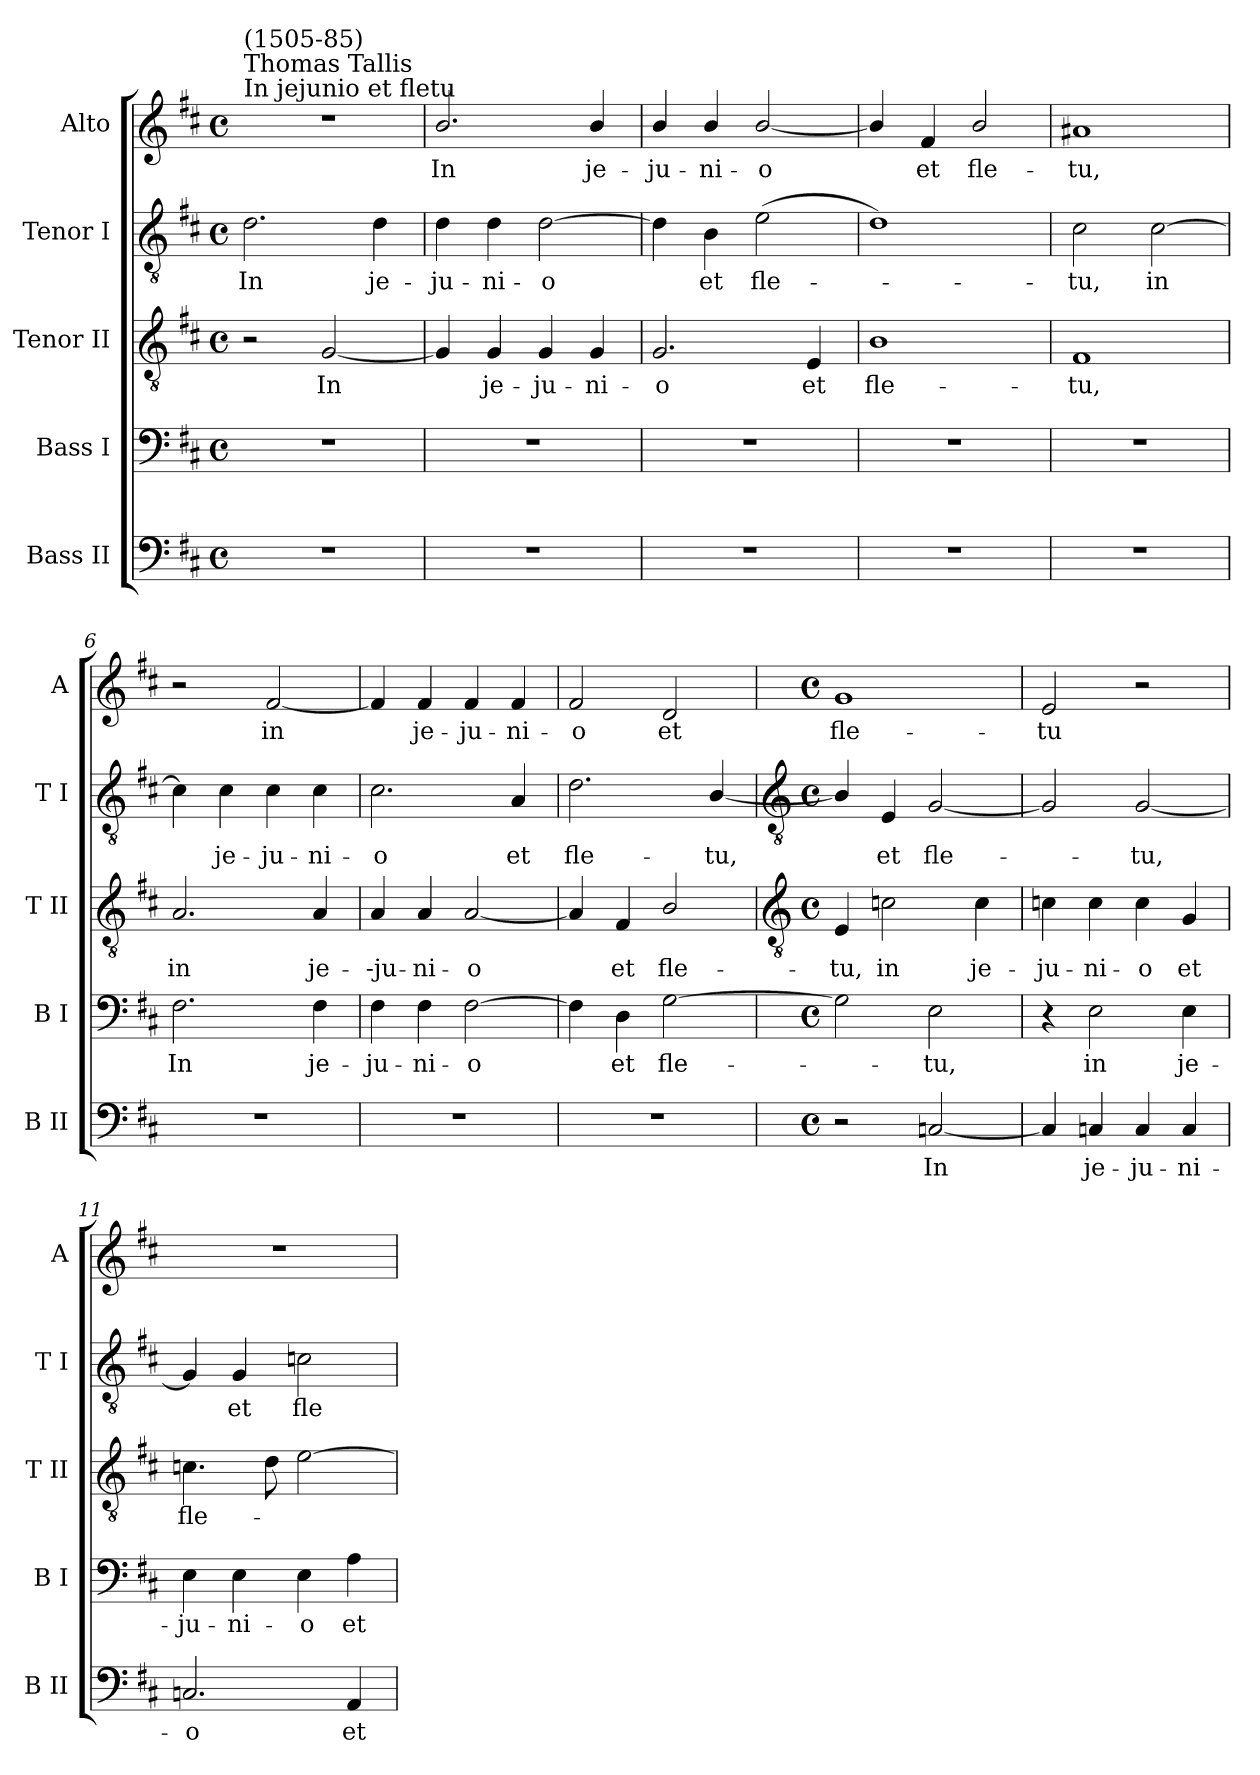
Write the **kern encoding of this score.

**kern	**text	**kern	**text	**kern	**text	**kern	**text	**kern	**text
*part5	*part5	*part4	*part4	*part3	*part3	*part2	*part2	*part1	*part1
*staff5	*staff5	*staff4	*staff4	*staff3	*staff3	*staff2	*staff2	*staff1	*staff1
*I"Bass II	*	*I"Bass I	*	*I"Tenor II	*	*I"Tenor I	*	*I"Alto	*
*I'B II	*	*I'B I	*	*I'T II	*	*I'T I	*	*I'A	*
*clefF4	*	*clefF4	*	*clefGv2	*	*clefGv2	*	*clefG2	*
*k[f#c#]	*	*k[f#c#]	*	*k[f#c#]	*	*k[f#c#]	*	*k[f#c#]	*
*D:	*	*D:	*	*D:	*	*D:	*	*D:	*
*M4/4	*	*M4/4	*	*M4/4	*	*M4/4	*	*M4/4	*
*met(c)	*	*met(c)	*	*met(c)	*	*met(c)	*	*met(c)	*
*MM96	*	*MM96	*	*MM96	*	*MM96	*	*MM96	*
=1	=1	=1	=1	=1	=1	=1	=1	=1	=1
!	!	!	!	!	!	!	!	!LO:TX:a:t=In jejunio et fletu	!
!	!	!	!	!	!	!	!	!LO:TX:a:t=Thomas Tallis	!
!	!	!	!	!	!	!	!	!LO:TX:a:t=(1505-85)	!
!	!	!	!	!	!	!	!LO:LY:b	!	!
1r	.	1r	.	2r	.	2.d\	In	1r	.
!	!	!	!	!	!LO:LY:b	!	!	!	!
.	.	.	.	[2G/	In	.	.	.	.
!	!	!	!	!	!	!	!LO:LY:b	!	!
.	.	.	.	.	.	4d\	je-	.	.
=2	=2	=2	=2	=2	=2	=2	=2	=2	=2
!	!	!	!	!	!	!	!LO:LY:b	!	!LO:LY:b
1r	.	1r	.	4G/]	.	4d\	-ju-	2.b/	In
!	!	!	!	!	!LO:LY:b	!	!LO:LY:b	!	!
.	.	.	.	4G/	je-	4d\	-ni-	.	.
!	!	!	!	!	!LO:LY:b	!	!LO:LY:b	!	!
.	.	.	.	4G/	-ju-	[2d\	-o	.	.
!	!	!	!	!	!LO:LY:b	!	!	!	!LO:LY:b
.	.	.	.	4G/	-ni-	.	.	4b/	je-
=3	=3	=3	=3	=3	=3	=3	=3	=3	=3
!	!	!	!	!	!LO:LY:b	!	!	!	!LO:LY:b
1r	.	1r	.	2.G/	-o	4d\]	.	4b/	-ju-
!	!	!	!	!	!	!	!LO:LY:b	!	!LO:LY:b
.	.	.	.	.	.	4B\	et	4b/	-ni-
!	!	!	!	!	!	!	!LO:LY:b	!	!LO:LY:b
.	.	.	.	.	.	(>2e\	fle-	[2b/	-o
!	!	!	!	!	!LO:LY:b	!	!	!	!
.	.	.	.	4E/	et	.	.	.	.
=4	=4	=4	=4	=4	=4	=4	=4	=4	=4
!	!	!	!	!	!LO:LY:b	!	!	!	!
1r	.	1r	.	1B	fle-	1d)	.	4b/]	.
!	!	!	!	!	!	!	!	!	!LO:LY:b
.	.	.	.	.	.	.	.	4f#/	et
!	!	!	!	!	!	!	!	!	!LO:LY:b
.	.	.	.	.	.	.	.	2b/	fle-
=5	=5	=5	=5	=5	=5	=5	=5	=5	=5
!	!	!	!	!	!LO:LY:b	!	!LO:LY:b	!	!LO:LY:b
1r	.	1r	.	1F#	-tu,	2c#\	tu,	1a#X	-tu,
!	!	!	!	!	!	!	!LO:LY:b	!	!
.	.	.	.	.	.	[2c#\	in	.	.
=6	=6	=6	=6	=6	=6	=6	=6	=6	=6
!	!	!	!LO:LY:b	!	!LO:LY:b	!	!	!	!
1r	.	2.F#\	In	2.A/	in	4c#\]	.	2r	.
!	!	!	!	!	!	!	!LO:LY:b	!	!
.	.	.	.	.	.	4c#\	je-	.	.
!	!	!	!	!	!	!	!LO:LY:b	!	!LO:LY:b
.	.	.	.	.	.	4c#\	-ju-	[2f#/	in
!	!	!	!LO:LY:b	!	!LO:LY:b	!	!LO:LY:b	!	!
.	.	4F#\	je-	4A/	je-	4c#\	-ni-	.	.
=7	=7	=7	=7	=7	=7	=7	=7	=7	=7
!	!	!	!LO:LY:b	!	!LO:LY:b	!	!LO:LY:b	!	!
1r	.	4F#\	-ju-	4A/	--ju-	2.c#\	-o	4f#/]	.
!	!	!	!LO:LY:b	!	!LO:LY:b	!	!	!	!LO:LY:b
.	.	4F#\	-ni-	4A/	-ni-	.	.	4f#/	je-
!	!	!	!LO:LY:b	!	!LO:LY:b	!	!	!	!LO:LY:b
.	.	[2F#\	-o	[2A/	-o	.	.	4f#/	-ju-
!	!	!	!	!	!	!	!LO:LY:b	!	!LO:LY:b
.	.	.	.	.	.	4A/	et	4f#/	-ni-
=8	=8	=8	=8	=8	=8	=8	=8	=8	=8
!	!	!	!	!	!	!	!LO:LY:b	!	!LO:LY:b
1r	.	4F#\]	.	4A/]	.	2.d\	fle-	2f#/	-o
!	!	!	!LO:LY:b	!	!LO:LY:b	!	!	!	!
.	.	4D\	et	4F#/	et	.	.	.	.
!	!	!	!LO:LY:b	!	!LO:LY:b	!	!	!	!LO:LY:b
.	.	[2G\	fle-	2B/	fle-	.	.	2d/	et
!	!	!	!	!	!	!	!LO:LY:b	!	!
.	.	.	.	.	.	[4B/	-tu,	.	.
!!LO:LB:g=z
=9	=9	=9	=9	=9	=9	=9	=9	=9	=9
*	*	*	*	*clefGv2	*	*clefGv2	*	*	*
*M4/4	*	*M4/4	*	*M4/4	*	*M4/4	*	*M4/4	*
*met(c)	*	*met(c)	*	*met(c)	*	*met(c)	*	*met(c)	*
!	!	!	!	!	!LO:LY:b	!	!	!	!LO:LY:b
2r	.	2G\]	.	4E/	-tu,	4B/]	.	1g	fle-
!	!	!	!	!	!LO:LY:b	!	!LO:LY:b	!	!
.	.	.	.	2cn\	in	4E/	et	.	.
!	!LO:LY:b	!	!LO:LY:b	!	!	!	!LO:LY:b	!	!
[2Cn/	In	2E\	tu,	.	.	[2G/	fle-	.	.
!	!	!	!	!	!LO:LY:b	!	!	!	!
.	.	.	.	4c\	je-	.	.	.	.
=10	=10	=10	=10	=10	=10	=10	=10	=10	=10
!	!	!	!	!	!LO:LY:b	!	!	!	!LO:LY:b
4C/]	.	4r	.	4cn\	-ju-	2G/]	.	2e/	-tu
!	!LO:LY:b	!	!LO:LY:b	!	!LO:LY:b	!	!	!	!
4Cn/	je-	2E\	in	4c\	-ni-	.	.	.	.
!	!LO:LY:b	!	!	!	!LO:LY:b	!	!LO:LY:b	!	!
4C/	-ju-	.	.	4c\	-o	[2G/	tu,	2r	.
!	!LO:LY:b	!	!LO:LY:b	!	!LO:LY:b	!	!	!	!
4C/	-ni-	4E\	je-	4G/	et	.	.	.	.
=11	=11	=11	=11	=11	=11	=11	=11	=11	=11
!	!LO:LY:b	!	!LO:LY:b	!	!LO:LY:b	!	!	!	!
2.Cn/	-o	4E\	-ju-	4.cn\	fle-	4G/]	.	1r	.
!	!	!	!LO:LY:b	!	!	!	!LO:LY:b	!	!
.	.	4E\	-ni-	.	.	4G/	et	.	.
.	.	.	.	8d\	.	.	.	.	.
!	!	!	!LO:LY:b	!	!	!	!LO:LY:b	!	!
.	.	4E\	-o	[2e\	.	2cn\	fle-	.	.
!	!LO:LY:b	!	!LO:LY:b	!	!	!	!	!	!
4AA/	et	4A\	et	.	.	.	.	.	.
=	=	=	=	=	=	=	=	=	=
*-	*-	*-	*-	*-	*-	*-	*-	*-	*-
